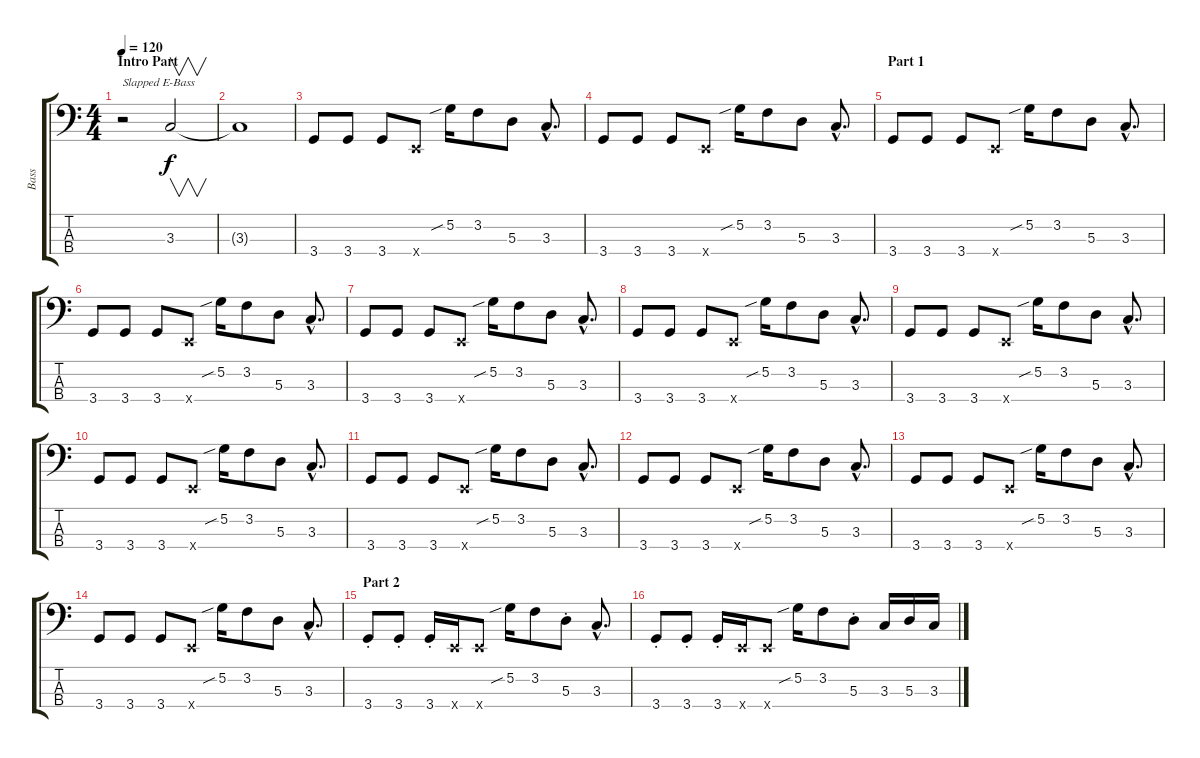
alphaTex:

\track ("Bass" "Bass") {instrument slapbass1}
\staff {score tabs}
\tuning (G2 D2 A1 E1) {hide}
\ts (4 4)
\section ("" "Intro Part")
\tempo 120
\clef f4
\ks c
r.2{txt "Slapped E-Bass" dy f instrument slapbass1} 3.3.2{v} |
3.3{t}.1 |
3.4.8 3.4.8 3.4.8 0.4{x}.8 5.2{sib}.16 3.2.8 5.3.8 3.3{hac}.8{d} |
3.4.8 3.4.8 3.4.8 0.4{x}.8 5.2{sib}.16 3.2.8 5.3.8 3.3{hac}.8{d} |
\section ("" "Part 1")
3.4.8 3.4.8 3.4.8 0.4{x}.8 5.2{sib}.16 3.2.8 5.3.8 3.3{hac}.8{d} |
3.4.8 3.4.8 3.4.8 0.4{x}.8 5.2{sib}.16 3.2.8 5.3.8 3.3{hac}.8{d} |
3.4.8 3.4.8 3.4.8 0.4{x}.8 5.2{sib}.16 3.2.8 5.3.8 3.3{hac}.8{d} |
3.4.8 3.4.8 3.4.8 0.4{x}.8 5.2{sib}.16 3.2.8 5.3.8 3.3{hac}.8{d} |
3.4.8 3.4.8 3.4.8 0.4{x}.8 5.2{sib}.16 3.2.8 5.3.8 3.3{hac}.8{d} |
3.4.8 3.4.8 3.4.8 0.4{x}.8 5.2{sib}.16 3.2.8 5.3.8 3.3{hac}.8{d} |
3.4.8 3.4.8 3.4.8 0.4{x}.8 5.2{sib}.16 3.2.8 5.3.8 3.3{hac}.8{d} |
3.4.8 3.4.8 3.4.8 0.4{x}.8 5.2{sib}.16 3.2.8 5.3.8 3.3{hac}.8{d} |
3.4.8 3.4.8 3.4.8 0.4{x}.8 5.2{sib}.16 3.2.8 5.3.8 3.3{hac}.8{d} |
3.4.8 3.4.8 3.4.8 0.4{x}.8 5.2{sib}.16 3.2.8 5.3.8 3.3{hac}.8{d} |
\section ("" "Part 2")
3.4{st}.8 3.4{st}.8 3.4{st}.16 0.4{x}.16 0.4{x}.8 5.2{sib}.16 3.2.8 5.3{st}.8 3.3{hac}.8{d} |
3.4{st}.8 3.4{st}.8 3.4{st}.16 0.4{x}.16 0.4{x}.8 5.2{sib}.16 3.2.8 5.3{st}.8 3.3.16 5.3.16 3.3.16
